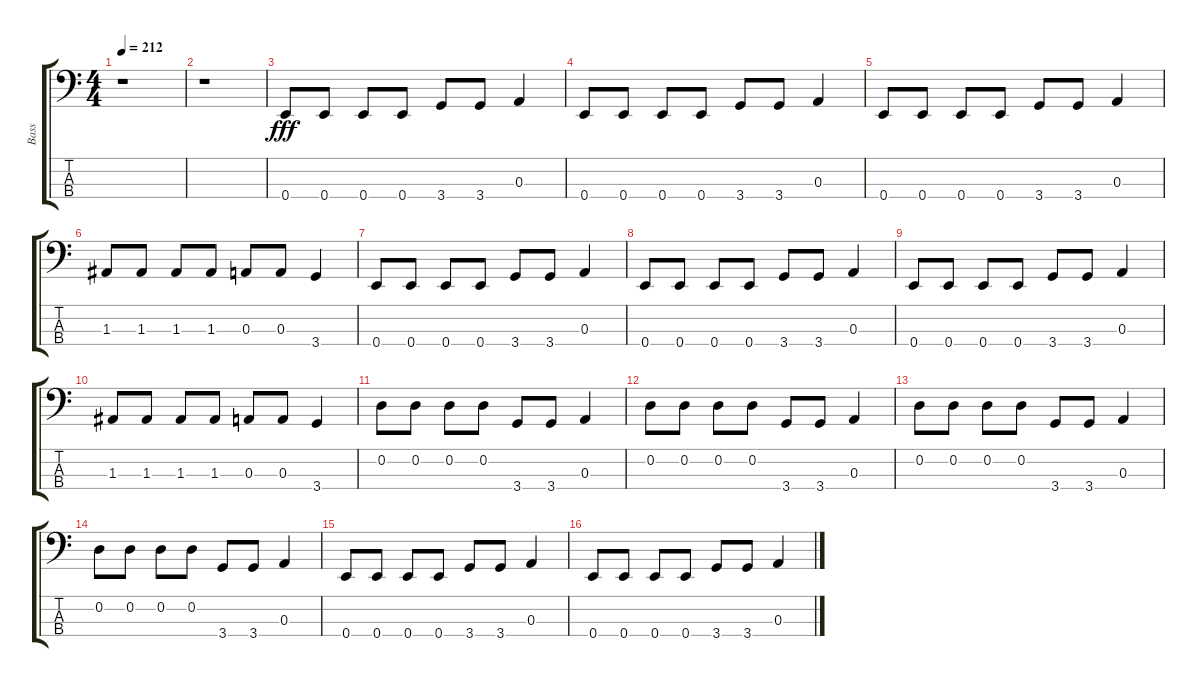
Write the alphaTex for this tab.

\track ("Bass" "Bass") {instrument electricbassfinger}
\staff {score tabs}
\tuning (G2 D2 A1 E1) {hide}
\ts (4 4)
\tempo 212
\clef f4
\ks c
r.1{dy fff instrument electricbassfinger} |
r.1 |
0.4.8 0.4.8 0.4.8 0.4.8 3.4.8 3.4.8 0.3.4 |
0.4.8 0.4.8 0.4.8 0.4.8 3.4.8 3.4.8 0.3.4 |
0.4.8 0.4.8 0.4.8 0.4.8 3.4.8 3.4.8 0.3.4 |
1.3.8 1.3.8 1.3.8 1.3.8 0.3.8 0.3.8 3.4.4 |
0.4.8 0.4.8 0.4.8 0.4.8 3.4.8 3.4.8 0.3.4 |
0.4.8 0.4.8 0.4.8 0.4.8 3.4.8 3.4.8 0.3.4 |
0.4.8 0.4.8 0.4.8 0.4.8 3.4.8 3.4.8 0.3.4 |
1.3.8 1.3.8 1.3.8 1.3.8 0.3.8 0.3.8 3.4.4 |
0.2.8 0.2.8 0.2.8 0.2.8 3.4.8 3.4.8 0.3.4 |
0.2.8 0.2.8 0.2.8 0.2.8 3.4.8 3.4.8 0.3.4 |
0.2.8 0.2.8 0.2.8 0.2.8 3.4.8 3.4.8 0.3.4 |
0.2.8 0.2.8 0.2.8 0.2.8 3.4.8 3.4.8 0.3.4 |
0.4.8 0.4.8 0.4.8 0.4.8 3.4.8 3.4.8 0.3.4 |
0.4.8 0.4.8 0.4.8 0.4.8 3.4.8 3.4.8 0.3.4
